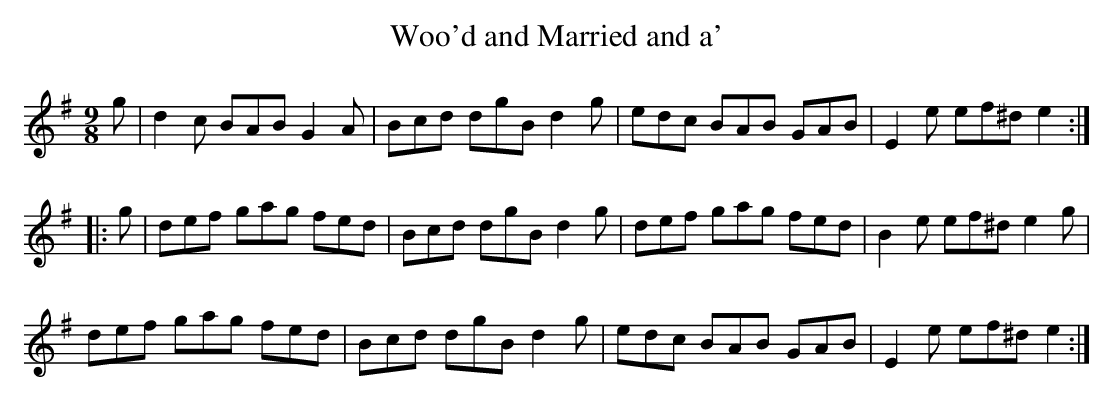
X:1
T:Woo'd and Married and a'
M:9/8
K:G
g|\
d2c BAB G2A| Bcd dgB d2g| edc BAB GAB| E2e ef^d e2::
g|\
def gag fed| Bcd dgB d2g|def gag fed| B2e ef^d e2g|
def gag fed| Bcd dgB d2g| edc BAB GAB| E2e ef^d e2:|
